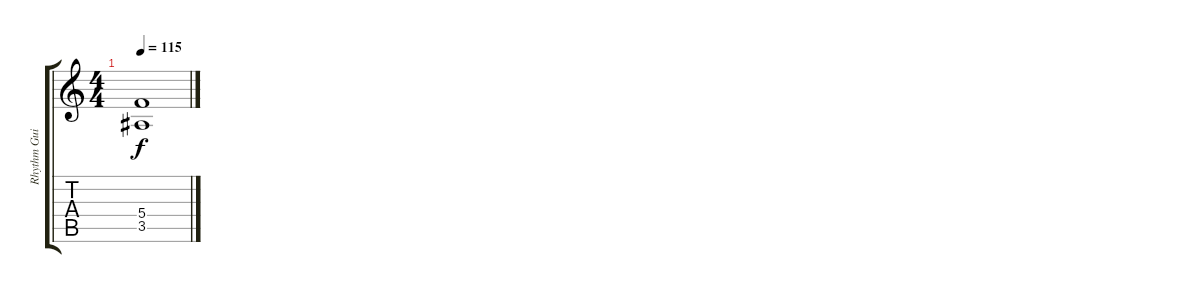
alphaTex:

\track ("Rhythm Guitar" "Rhythm Gui") {instrument distortionguitar}
\staff {score tabs}
\tuning (D4 A3 F3 C3 G2 D2) {hide}
\ts (4 4)
\tempo 115
\clef g2
\ks c
(5.4{t} 3.5{t}).1{dy f}
